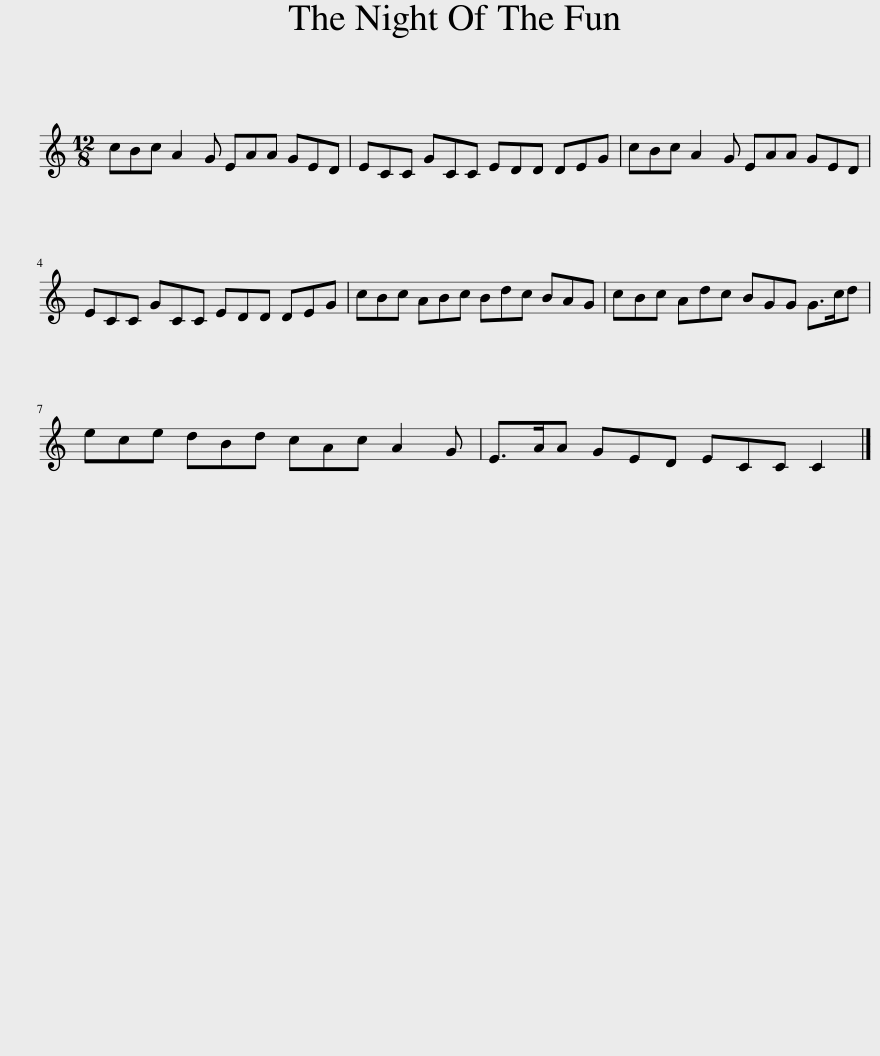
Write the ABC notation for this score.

X:1
L:1/8
M:12/8
I:linebreak $
K:C
V:1 treble
V:1
 cBc A2 G EAA GED | ECC GCC EDD DEG | cBc A2 G EAA GED |$ ECC GCC EDD DEG | cBc ABc Bdc BAG | %5
 cBc Adc BGG G>cd |$ ece dBd cAc A2 G | E>AA GED ECC C2 |] %8
